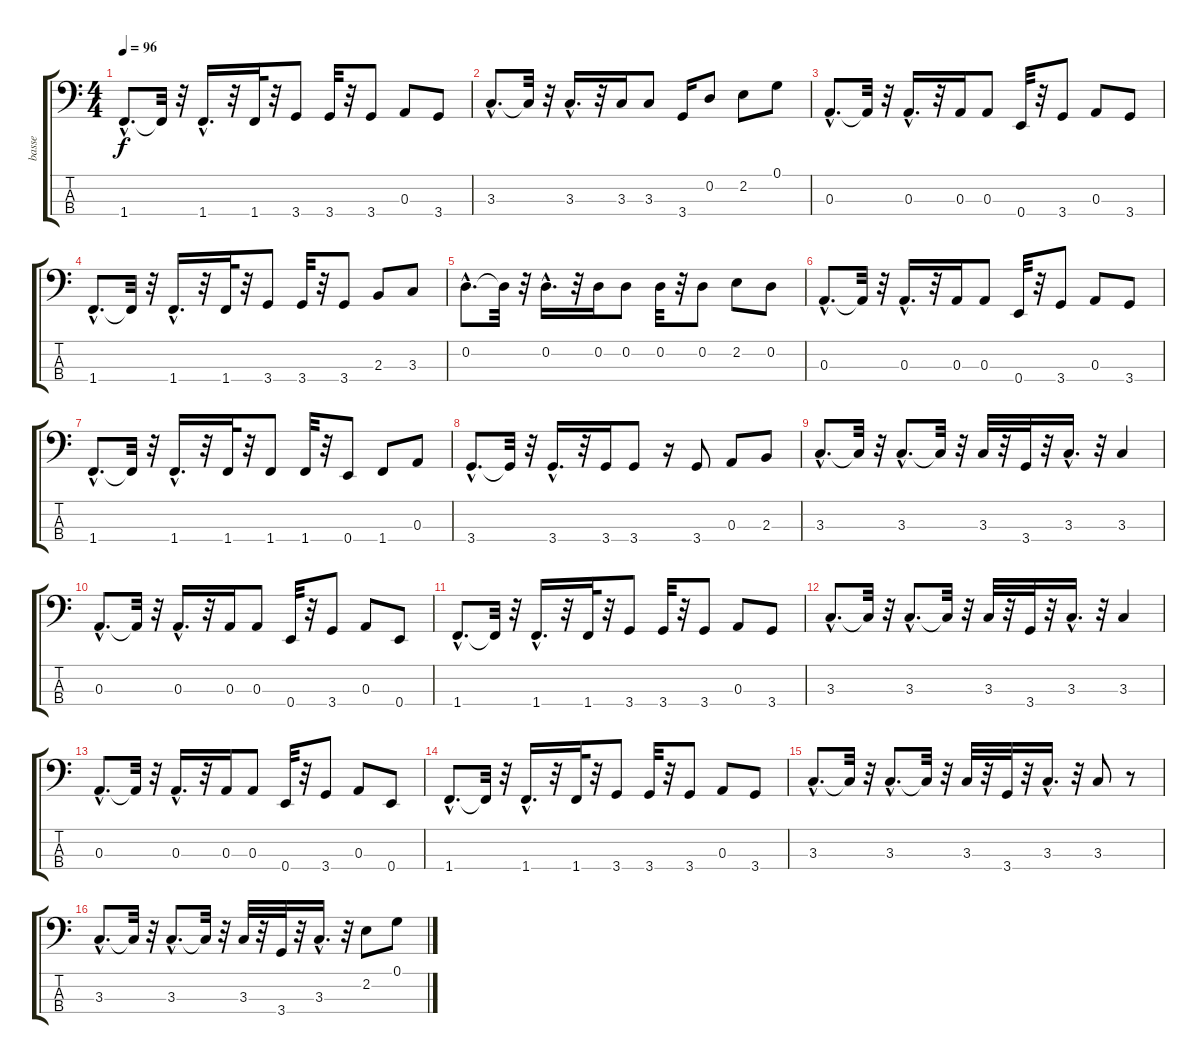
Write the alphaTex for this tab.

\track ("basse" "basse") {instrument electricbasspick}
\staff {score tabs}
\tuning (G2 D2 A1 E1) {hide}
\ts (4 4)
\tempo 96
\clef f4
\ks c
1.4{hac}.8{d dy f} 1.4{t}.32 r.32 1.4{hac}.16{d} r.32 1.4.32 r.32 3.4.8 3.4.32 r.32 3.4.8 0.3.8 3.4.8 |
3.3{hac}.8{d} 3.3{t}.32 r.32 3.3{hac}.16{d} r.32 3.3.16 3.3.8 3.4.16 0.2.8 2.2.8 0.1.8 |
0.3{hac}.8{d} 0.3{t}.32 r.32 0.3{hac}.16{d} r.32 0.3.16 0.3.8 0.4.32 r.32 3.4.8 0.3.8 3.4.8 |
1.4{hac}.8{d} 1.4{t}.32 r.32 1.4{hac}.16{d} r.32 1.4.32 r.32 3.4.8 3.4.32 r.32 3.4.8 2.3.8 3.3.8 |
0.2{hac}.8{d} 0.2{t}.32 r.32 0.2{hac}.16{d} r.32 0.2.16 0.2.8 0.2.32 r.32 0.2.8 2.2.8 0.2.8 |
0.3{hac}.8{d} 0.3{t}.32 r.32 0.3{hac}.16{d} r.32 0.3.16 0.3.8 0.4.32 r.32 3.4.8 0.3.8 3.4.8 |
1.4{hac}.8{d} 1.4{t}.32 r.32 1.4{hac}.16{d} r.32 1.4.32 r.32 1.4.8 1.4.32 r.32 0.4.8 1.4.8 0.3.8 |
3.4{hac}.8{d} 3.4{t}.32 r.32 3.4{hac}.16{d} r.32 3.4.16 3.4.8 r.16 3.4.8 0.3.8 2.3.8 |
3.3{hac}.8{d} 3.3{t}.32 r.32 3.3{hac}.8{d} 3.3{t}.32 r.32 3.3.32 r.32 3.4.32 r.32 3.3{hac}.16{d} r.32 3.3.4 |
0.3{hac}.8{d} 0.3{t}.32 r.32 0.3{hac}.16{d} r.32 0.3.16 0.3.8 0.4.32 r.32 3.4.8 0.3.8 0.4.8 |
1.4{hac}.8{d} 1.4{t}.32 r.32 1.4{hac}.16{d} r.32 1.4.32 r.32 3.4.8 3.4.32 r.32 3.4.8 0.3.8 3.4.8 |
3.3{hac}.8{d} 3.3{t}.32 r.32 3.3{hac}.8{d} 3.3{t}.32 r.32 3.3.32 r.32 3.4.32 r.32 3.3{hac}.16{d} r.32 3.3.4 |
0.3{hac}.8{d} 0.3{t}.32 r.32 0.3{hac}.16{d} r.32 0.3.16 0.3.8 0.4.32 r.32 3.4.8 0.3.8 0.4.8 |
1.4{hac}.8{d} 1.4{t}.32 r.32 1.4{hac}.16{d} r.32 1.4.32 r.32 3.4.8 3.4.32 r.32 3.4.8 0.3.8 3.4.8 |
3.3{hac}.8{d} 3.3{t}.32 r.32 3.3{hac}.8{d} 3.3{t}.32 r.32 3.3.32 r.32 3.4.32 r.32 3.3{hac}.16{d} r.32 3.3.8 r.8 |
3.3{hac}.8{d} 3.3{t}.32 r.32 3.3{hac}.8{d} 3.3{t}.32 r.32 3.3.32 r.32 3.4.32 r.32 3.3{hac}.16{d} r.32 2.2.8 0.1.8
